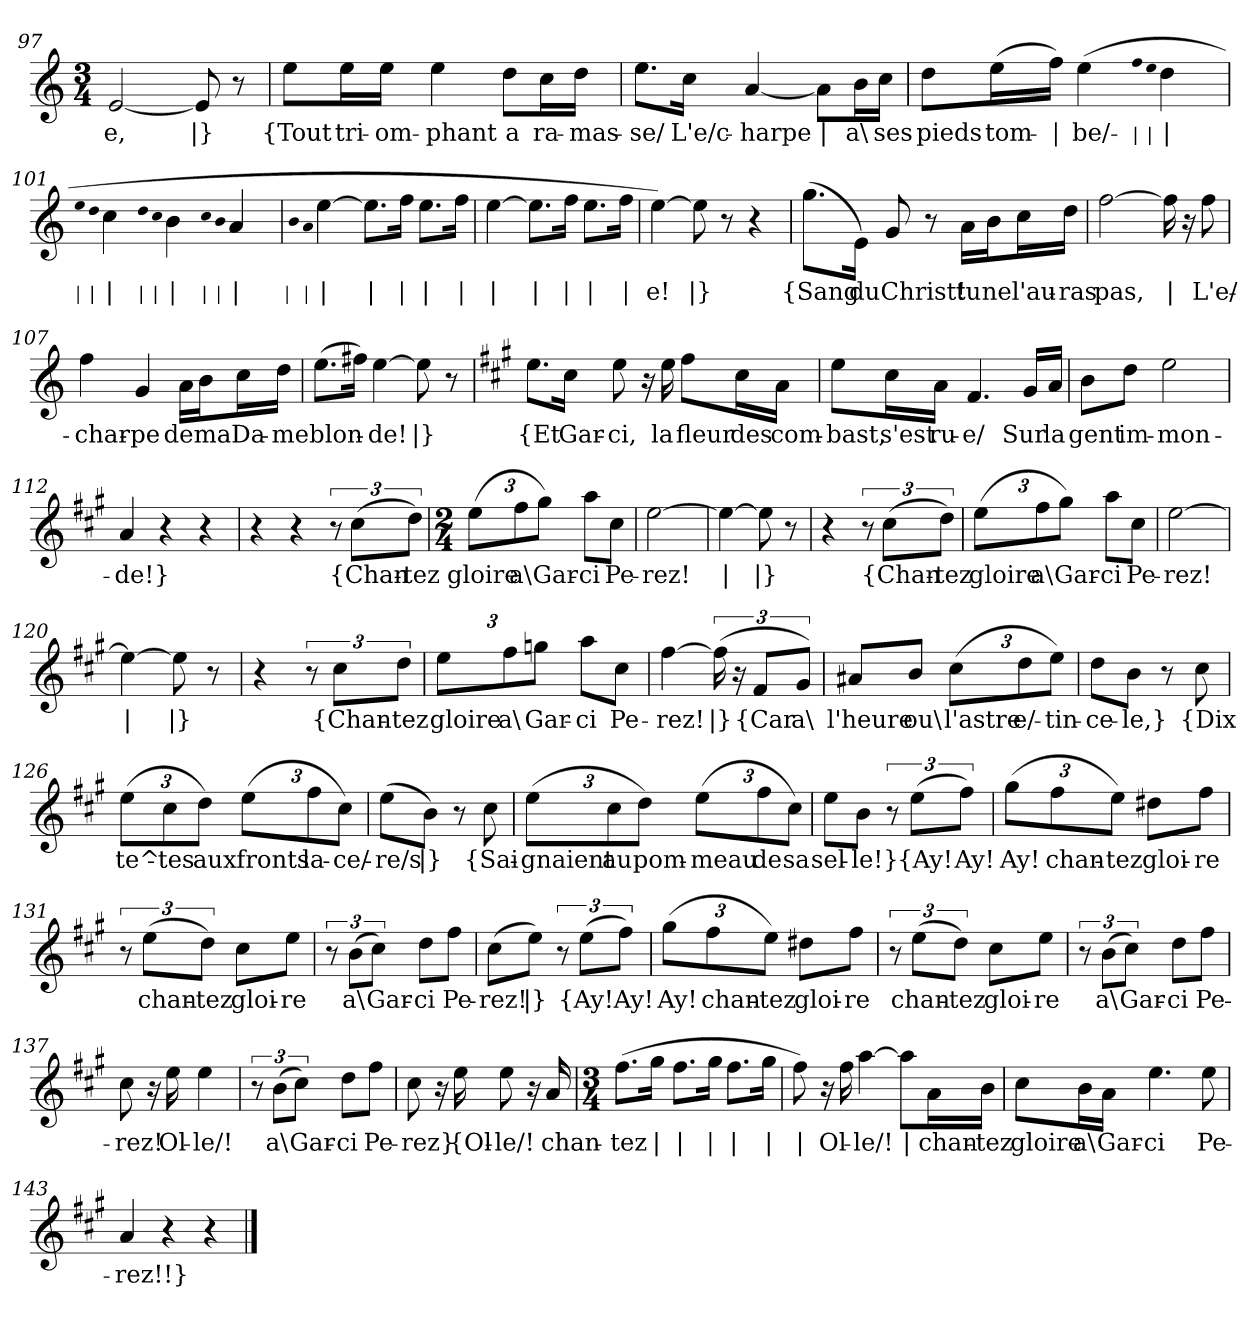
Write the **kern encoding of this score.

**kern	**text
*part1	*part1
*staff1	*staff1
*clefG2	*
*k[]	*
*M3/4	*
=97	=97
[2e	-e,
8e]	|}
8r	.
=98	=98
8ee\L	{Tout
16ee\L	tri-
16ee\JJ	-om-
4ee	-phant
8dd\L	a
16cc\L	ra-
16dd\JJ	-mas-
=99	=99
8.ee\L	-se/
16cc\Jk	L'e/c-
[4a	-harpe
8a\L]	|
16b\L	a\
16cc\JJ	ses
=100	=100
8dd\L	pieds
(16ee\L	tom-
16ff\JJ)	|
(4ee	-be/-
qff	|
qee	|
4dd	|
=101	=101
qee	|
qdd	|
4cc	|
qdd	|
qcc	|
4b	|
qcc	|
qb	|
4a	|
=102	=102
qb	|
qa	|
[4ee	|
8.ee\L]	|
16ff\Jk	|
8.ee\L	|
16ff\Jk	|
=103	=103
[4ee	|
8.ee\L]	|
16ff\Jk	|
8.ee\L	|
16ff\Jk	|
=104	=104
[4ee)	-e!
8ee]	|}
8r	.
4r	.
=105	=105
(8.gg\L	{Sang
16e\Jk)	du
8g	Christ!
8r	.
16a\LL	tu
16b\J	ne
16cc\L	l'au-
16dd\JJ	-ras
=106	=106
[2ff	pas,
16ff]	|
16r	.
8ff	L'e/-
=107	=107
4ff	-char-
4g	-pe
16a\LL	de
16b\J	ma
16cc\L	Da-
16dd\JJ	-me
=108	=108
(8.ee\L	blon-
16ff#X\Jk)	.
[4ee	-de!
8ee]	|}
8r	.
=109	=109
*k[f#c#g#]	*
8.ee\L	{Et
16cc#\Jk	Gar-
8ee	-ci,
16r	.
16ee	la
8ff#\L	fleur
16cc#\L	des
16a\JJ	com-
=110	=110
8ee\L	-bast,
16cc#\L	s'est
16a\JJ	ru-
4.f#	-e/
16g#/LL	Sur
16a/JJ	la
=111	=111
8b\L	gent
8dd\J	im-
2ee	-mon-
=112	=112
4a	-de!}
4r	.
4r	.
=113	=113
4r	.
4r	.
12r	.
(12cc#\L	{Chan-
12dd\J)	-tez
=114	=114
*M2/4	*
(12ee\L	gloire
12ff#\	a\
12gg#\J)	Gar-
8aa\L	-ci
8cc#\J	Pe-
=115	=115
[2ee	-rez!
=116	=116
4ee_	|
8ee]	|}
8r	.
=117	=117
4r	.
12r	.
(12cc#\L	{Chan-
12dd\J)	-tez
=118	=118
(12ee\L	gloire
12ff#\	a\
12gg#\J)	Gar-
8aa\L	-ci
8cc#\J	Pe-
=119	=119
[2ee	-rez!
=120	=120
4ee_	|
8ee]	|}
8r	.
=121	=121
4r	.
12r	.
12cc#\L	{Chan-
12dd\J	-tez
=122	=122
12ee\L	gloire
12ff#\	a\
12ggn\J	Gar-
8aa\L	-ci
8cc#\J	Pe-
=123	=123
[4ff#	-rez!
(24ff#]	|}
24r	.
12f#/L	{Car
12g#/J)	a\
=124	=124
8a#X/L	l'heure
8b/J	ou\
(12cc#\L	l'astre
12dd\	e/-
12ee\J)	-tin-
=125	=125
8dd\L	-ce-
8b\J	-le,}
8r	.
8cc#	{Dix
=126	=126
(12ee\L	te^-
12cc#\	-tes
12dd\J)	aux
(12ee\L	fronts
12ff#\	la-
12cc#\J)	-ce/-
=127	=127
(8ee\L	-re/s
8b\J)	|}
8r	.
8cc#	{Sai-
=128	=128
(12ee\L	-gnaient
12cc#\	au
12dd\J)	pom-
(12ee\L	-meau
12ff#\	de
12cc#\J)	sa
=129	=129
8ee\L	sel-
8b\J	-le!}
12r	.
(12ee\L	{Ay!
12ff#\J)	Ay!
=130	=130
(12gg#\L	Ay!
12ff#\	chan-
12ee\J)	-tez
8dd#X\L	gloi-
8ff#\J	-re
=131	=131
12r	.
(12ee\L	chan-
12dd\J)	-tez
8cc#\L	gloi-
8ee\J	-re
=132	=132
12r	.
(12b\L	a\
12cc#\J)	Gar-
8dd\L	-ci
8ff#\J	Pe-
=133	=133
(8cc#\L	-rez!
8ee\J)	|}
12r	.
(12ee\L	{Ay!
12ff#\J)	Ay!
=134	=134
(12gg#\L	Ay!
12ff#\	chan-
12ee\J)	-tez
8dd#X\L	gloi-
8ff#\J	-re
=135	=135
12r	.
(12ee\L	chan-
12dd\J)	-tez
8cc#\L	gloi-
8ee\J	-re
=136	=136
12r	.
(12b\L	a\
12cc#\J)	Gar-
8dd\L	-ci
8ff#\J	Pe-
=137	=137
8cc#	-rez!
16r	.
16ee	Ol-
4ee	-le/!
=138	=138
12r	.
(12b\L	a\
12cc#\J)	Gar-
8dd\L	-ci
8ff#\J	Pe-
=139	=139
8cc#	-rez}
16r	.
16ee	{Ol-
8ee	-le/!
16r	.
16a	chan-
=140	=140
*M3/4	*
(8.ff#\L	-tez
16gg#\Jk	|
8.ff#\L	|
16gg#\Jk	|
8.ff#\L	|
16gg#\Jk	|
=141	=141
8ff#)	|
16r	.
16ff#	Ol-
[4aa	-le/!
8aa\L]	|
16a\L	chan-
16b\JJ	-tez
=142	=142
8cc#\L	gloire
16b\L	a\
16a\JJ	Gar-
4.ee	-ci
8ee	Pe-
=143	=143
4a	-rez!!}
4r	.
4r	.
==	==
*-	*-
